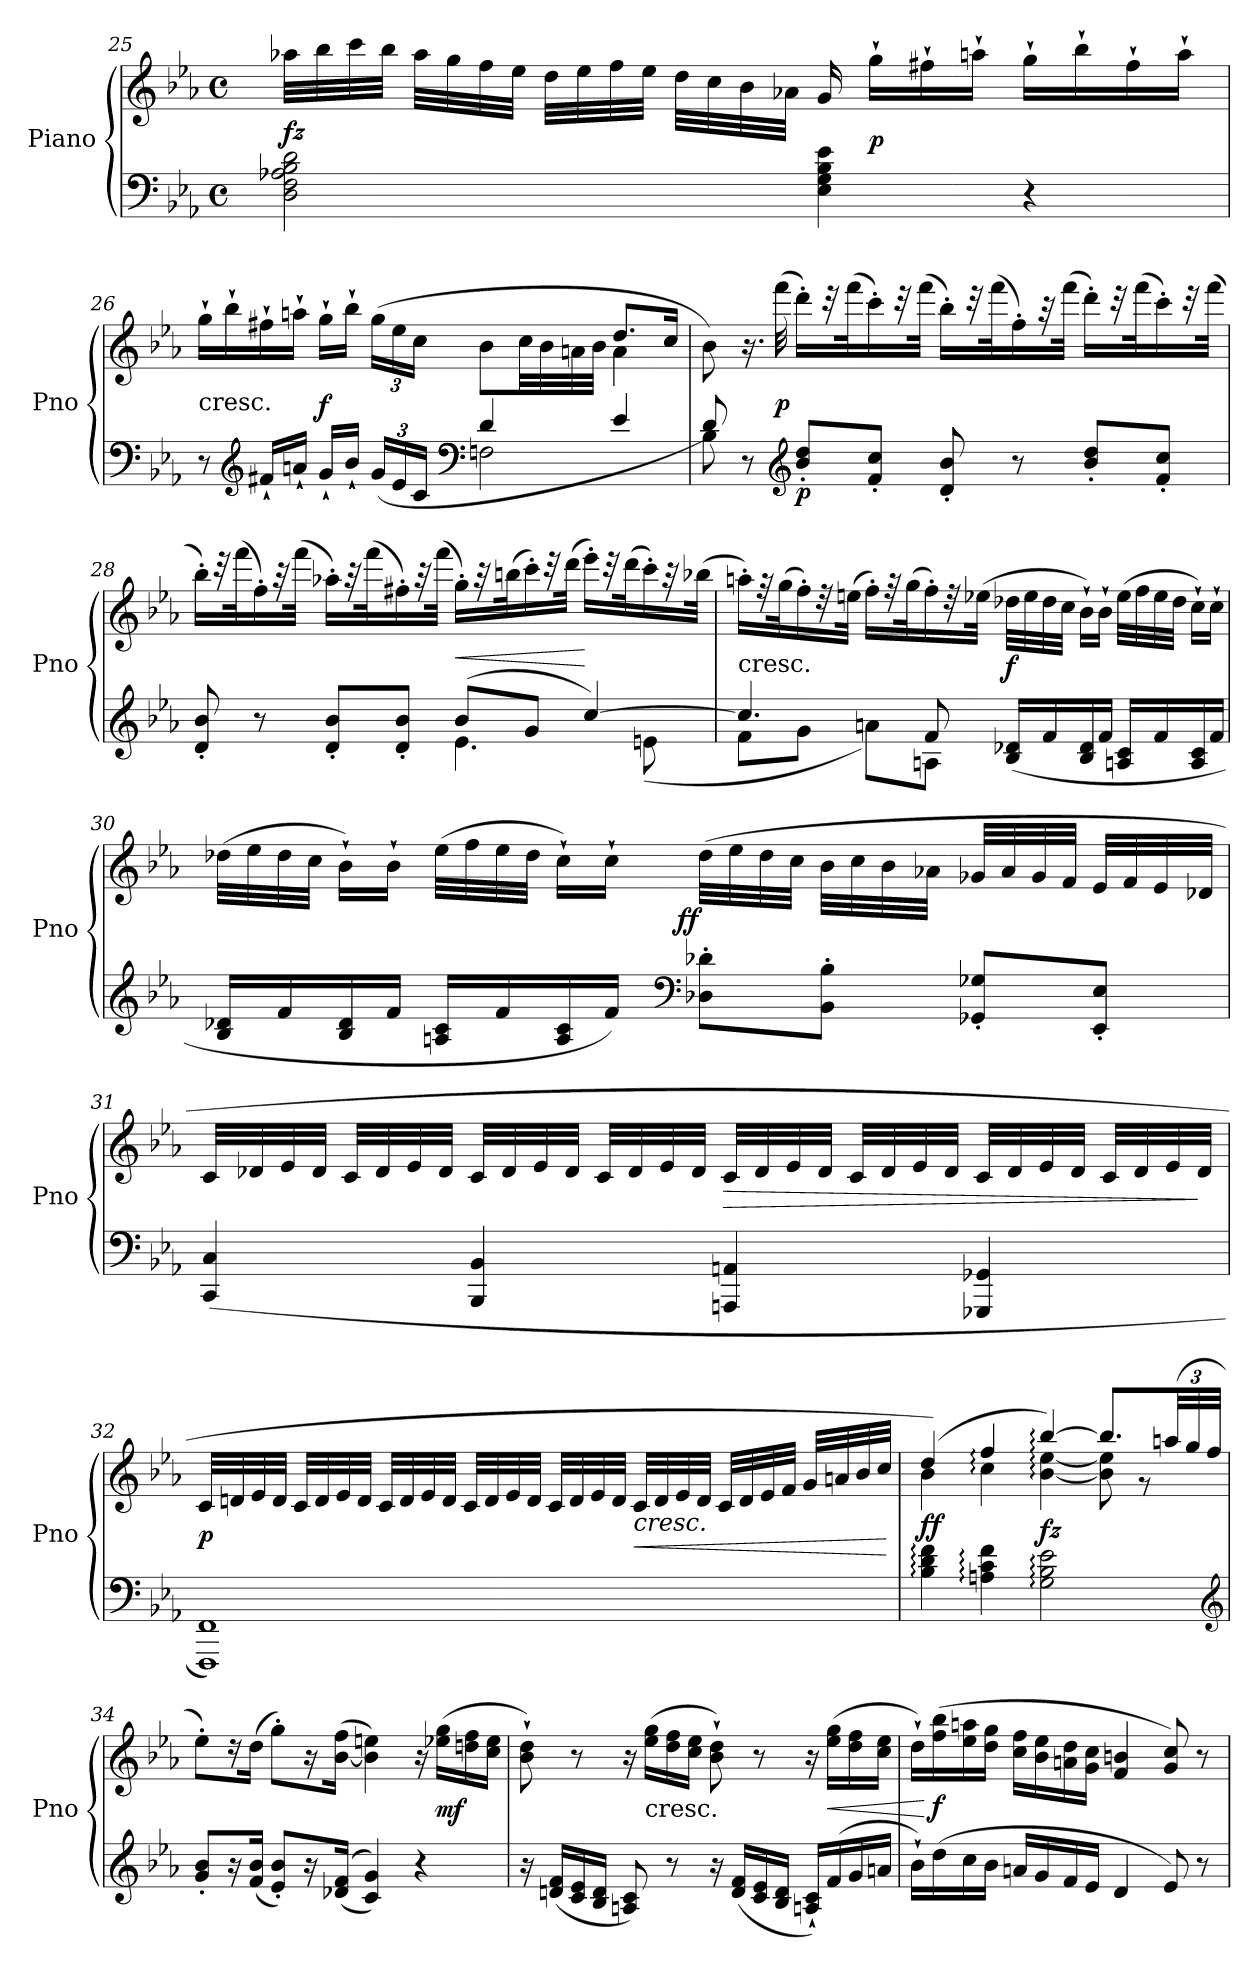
**kern	**kern	**dynam
*part1	*part1	*part1
*staff2	*staff1	*staff1/2
*I"Piano	*	*
*I'Pno	*	*
!!LO:LB:g=z
*clefF4	*clefG2	*
*k[b-e-a-]	*k[b-e-a-]	*
*E-:	*E-:	*
*M4/4	*M4/4	*
*met(c)	*met(c)	*
=25	=25	=25
2D 2F 2A-X 2B- 2d	32aa-XLLL	fz
.	32bb-	.
.	32ccc	.
.	32bb-JJJ	.
.	32aa-LLL	.
.	32gg	.
.	32ff	.
.	32ee-JJJ	.
.	32ddLLL	.
.	32ee-	.
.	32ff	.
.	32ee-JJJ	.
.	32ddLLL	.
.	32cc	.
.	32b-	.
.	32a-XJJJ	.
4E- 4G 4B- 4e-	16g	.
.	16gg`LL	p
.	16ff#X`	.
.	16aan`JJ	.
4r	16gg`LL	.
.	16bb-`	.
.	16ff#`	.
.	16aa`JJ	.
=26	=26	=26
*^	*^	*
!	!	!LO:TX:c:t=cresc.	!	!
8r	8ryy	16gg`LL	2.ryy	.
.	.	16bb-`	.	.
*clefG2	*	*	*	*
16f#X`LL	4ryy	16ff#X`	.	.
16an`JJ	.	16aan`JJ	.	.
!	!	!	!	!LO:DY:a=2
16g`LL	.	16gg`LL	.	f
16b-`JJ	.	16bb-`JJ	.	.
*	*	*Xbrackettup	*	*
(>24gLL	8ryy	(24ggLL	.	.
24e-	.	24ee-	.	.
24cJJ	.	24ccJJ	.	.
*clefF4	*	*	*	*
4d	2Fn	8b-L	.	.
.	.	32ccLL	.	.
.	.	32b-	.	.
.	.	32an	.	.
.	.	32b-JJJ	.	.
4e-	.	8.ddL	4a	.
.	.	16ccJk	.	.
*	*	*v	*v	*
!!LO:LB:g=z
=27	=27	=27	=27
8d)	8B-	8b-)	.
8r	8ryy	16.r	.
.	.	(32fff	p
*clefG2	*	*	*
!	!	!	!LO:DY:b=2
8b-'/ 8dd'/L	2.ryy	16ddd'LL)	p
.	.	32r	.
.	.	(32fffK	.
8f'/ 8cc'/J	.	16ccc')	.
.	.	32r	.
.	.	(32fffJJk	.
8d' 8b-'	.	16bb-'LL)	.
.	.	32r	.
.	.	(32fffK	.
8r	.	16ff')	.
.	.	32r	.
.	.	(32fffJJk	.
8b-'/ 8dd'/L	.	16ddd'LL)	.
.	.	32r	.
.	.	(32fffK	.
8f'/ 8cc'/J	.	16ccc')	.
.	.	32r	.
.	.	(32fffJJk	.
=28	=28	=28	=28
8d' 8b-'	2ryy	16bb-'LL)	.
.	.	32r	.
.	.	(32fffK	.
8r	.	16ff')	.
.	.	32r	.
.	.	(32fffJJk	.
8d' 8b-'L	.	16aa-X'LL)	.
.	.	32r	.
.	.	(32fffK	.
8d' 8b-'J	.	16ff#X')	.
.	.	32r	.
.	.	(32fffJJk	.
(8b-L	4.e-	16gg'LL)	<
.	.	32r	.
.	.	(32bbnK	.
8gJ	.	16ccc')	.
.	.	32r	.
.	.	(32dddJJk	.
[4cc)	.	16eee-'LL)	[
.	.	32r	.
.	.	(32dddK	.
.	(8en	16ccc')	.
.	.	32r	.
.	.	(32bb-XJJk	.
!!LO:LB:g=z
=29	=29	=29	=29
!	!	!LO:TX:c:t=cresc.	!
4.cc]	8fL	16aan'LL)	.
.	.	32r	.
.	.	(32ggK	.
.	8gJ	16ff')	.
.	.	32r	.
.	.	(32eenJJk	.
.	8anL)	16ff'LL)	.
.	.	32r	.
.	.	(32ggK	.
8f	8AnJ	16ff')	.
.	.	32r	.
.	.	(32ee-XJJk	.
(16B- 16d-XLL	2ryy	32dd-XLLL	f
.	.	32ee-	.
16f	.	32dd-	.
.	.	32ccJJJ	.
16B- 16d-	.	16b-`LL)	.
16fJJ	.	16b-`JJ	.
16An 16cLL	.	(32ee-LLL	.
.	.	32ff	.
16f	.	32ee-	.
.	.	32dd-JJJ	.
16A 16c	.	16cc`LL)	.
16fJJ	.	16cc`JJ	.
*v	*v	*	*
=30	=30	=30
16B- 16d-XLL	(32dd-XLLL	.
.	32ee-	.
16f	32dd-	.
.	32ccJJJ	.
16B- 16d-	16b-`LL)	.
16fJJ	16b-`JJ	.
16An 16cLL	(32ee-LLL	.
.	32ff	.
16f	32ee-	.
.	32dd-JJJ	.
16A 16c	16cc`LL)	.
16fJJ)	16cc`JJ	.
*clefF4	*	*
!	!	!LO:DY:rj
8D-X' 8d-X'L	(32dd-LLL	ff
.	32ee-	.
.	32dd-	.
.	32ccJJJ	.
8BB-' 8B-'J	32b-LLL	.
.	32cc	.
.	32b-	.
.	32a-XJJJ	.
8GG-X' 8G-X'L	32g-XLLL	.
.	32a-	.
.	32g-	.
.	32fJJJ	.
8EE-' 8E-'J	32e-LLL	.
.	32f	.
.	32e-	.
.	32d-XJJJ	.
!!LO:LB:g=z
=31	=31	=31
(4CC 4C	32cLLL	.
.	32d-X	.
.	32e-	.
.	32d-JJJ	.
.	32cLLL	.
.	32d-	.
.	32e-	.
.	32d-JJJ	.
4BBB- 4BB-	32cLLL	.
.	32d-	.
.	32e-	.
.	32d-JJJ	.
.	32cLLL	.
.	32d-	.
.	32e-	.
.	32d-JJJ	.
4AAAn 4AAn	32cLLL	>
.	32d-	.
.	32e-	.
.	32d-JJJ	.
.	32cLLL	.
.	32d-	.
.	32e-	.
.	32d-JJJ	.
4GGG-X 4GG-X	32cLLL	.
.	32d-	.
.	32e-	.
.	32d-JJJ	.
.	32cLLL	.
.	32d-	.
.	32e-	.
.	32d-JJJ	]
=32	=32	=32
1FFF 1FF)	32cLLL	p
.	32dn	.
.	32e-	.
.	32dJJJ	.
.	32cLLL	.
.	32d	.
.	32e-	.
.	32dJJJ	.
.	32cLLL	.
.	32d	.
.	32e-	.
.	32dJJJ	.
.	32cLLL	.
.	32d	.
.	32e-	.
.	32dJJJ	.
.	32cLLL	.
.	32d	.
.	32e-	.
.	32dJJJ	.
!	!LO:TX:b:i:t=cresc.	!
.	32cLLL	<
.	32d	.
.	32e-	.
.	32dJJJ	.
.	32cLLL	.
.	32d	.
.	32e-	.
.	32fJJJ	.
.	32gLLL	.
.	32an	.
.	32b-	.
.	32ccJJJ	.
.	.	[
!!LO:LB:g=z
=33	=33	=33
*	*^	*
4B-: 4d: 4f:	(4dd)	4b-	ff
4An: 4c: 4f:	4ff:	4cc:	.
2G: 2B-: 2e-:	[4bb-:)	[4b-: [4ee-:	fz
.	8.bb-L]	8b-] 8ee-]	.
.	.	8r	.
.	(48aanLL	.	.
.	48gg	.	.
.	48ffJJJ	.	.
*	*v	*v	*
*clefG2	*	*
=34	=34	=34
8g' 8b-'L	8ee-'L)	.
16r	16r	.
(16f 16b-Jk	(16ddJk	.
8e-' 8b-'L)	8gg'L)	.
16r	16r	.
(<(>16d-X 16fJk	([16b- 16ffJk	.
4c 4g))	4b-] 4een)	.
4r	16r	.
.	(16ee-X 16ggLL	mf
.	16ddn 16ff	.
.	16cc 16ee-JJ	.
=35	=35	=35
16r	8b-` 8dd`)	.
(16dn 16fLL	.	.
16c 16e-	8r	.
16B- 16dJJ	.	.
8An 8c)	16r	.
!	!LO:TX:c:t=cresc.	!
.	(16ee- 16ggLL	.
8r	16dd 16ff	.
.	16cc 16ee-JJ	.
16r	8b-` 8dd`)	.
(16d 16fLL	.	.
16c 16e-	8r	.
16B- 16dJJ	.	.
16An` 16c`LL)	16r	.
(<16f	(16ee- 16ggLL	<
16g	16dd 16ff	.
16anJJ	16cc 16ee-JJ	.
!!LO:LB:g=z
=36	=36	=36
16b-`LL)	16dd`LL)	.
(<16dd	(16ff 16bb-	[ f
16cc	16ee- 16aan	.
16b-JJ	16dd 16ggJJ	.
16anLL	16cc 16ffLL	.
16g	16b- 16ee-	.
16f	16an 16dd	.
16e-JJ	16g 16ccJJ	.
4d	4f 4bn	.
8e-)	8g 8cc)	.
8r	8r	.
=	=	=
*-	*-	*-
